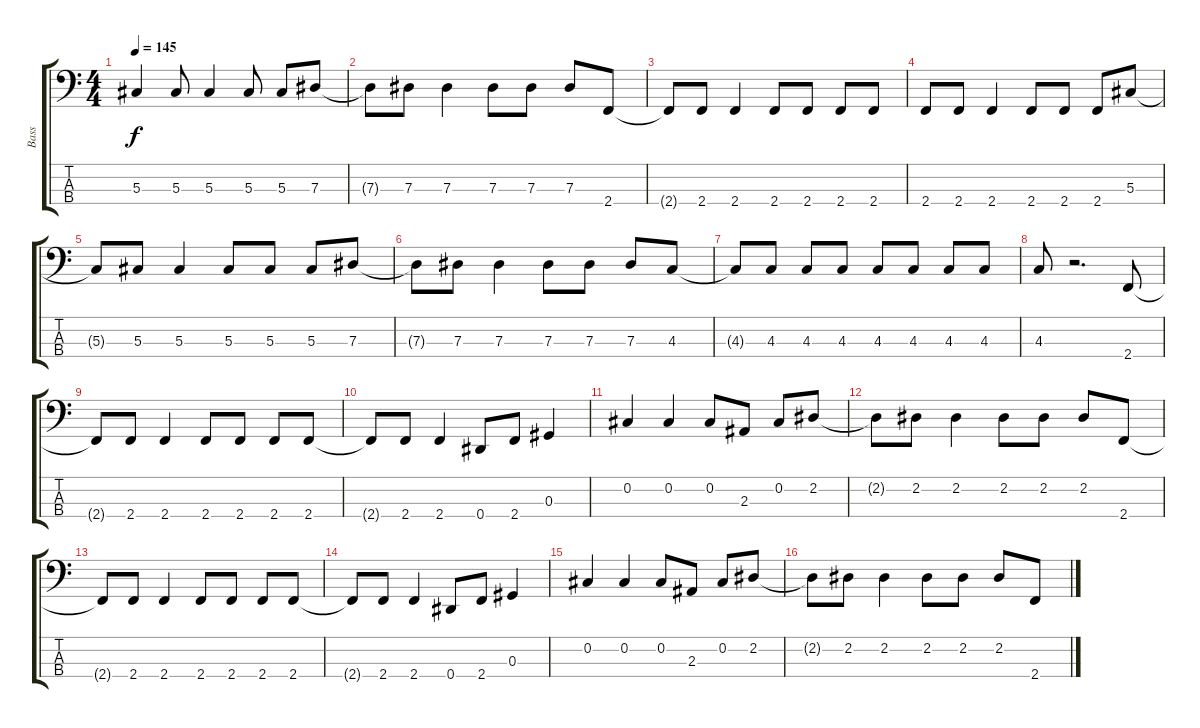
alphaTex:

\track ("Bass" "Bass") {instrument electricbasspick}
\staff {score tabs}
\tuning (Gb2 Db2 Ab1 Eb1) {hide}
\ts (4 4)
\tempo 145
\clef f4
\ks c
5.3.4{dy f} 5.3.8 5.3.4 5.3.8 5.3.8 7.3.8 |
7.3{t}.8 7.3.8 7.3.4 7.3.8 7.3.8 7.3.8 2.4.8 |
2.4{t}.8 2.4.8 2.4.4 2.4.8 2.4.8 2.4.8 2.4.8 |
2.4.8 2.4.8 2.4.4 2.4.8 2.4.8 2.4.8 5.3.8 |
5.3{t}.8 5.3.8 5.3.4 5.3.8 5.3.8 5.3.8 7.3.8 |
7.3{t}.8 7.3.8 7.3.4 7.3.8 7.3.8 7.3.8 4.3.8 |
4.3{t}.8 4.3.8 4.3.8 4.3.8 4.3.8 4.3.8 4.3.8 4.3.8 |
4.3.8 r.2{d} 2.4.8 |
2.4{t}.8 2.4.8 2.4.4 2.4.8 2.4.8 2.4.8 2.4.8 |
2.4{t}.8 2.4.8 2.4.4 0.4.8 2.4.8 0.3.4 |
0.2.4 0.2.4 0.2.8 2.3.8 0.2.8 2.2.8 |
2.2{t}.8 2.2.8 2.2.4 2.2.8 2.2.8 2.2.8 2.4.8 |
2.4{t}.8 2.4.8 2.4.4 2.4.8 2.4.8 2.4.8 2.4.8 |
2.4{t}.8 2.4.8 2.4.4 0.4.8 2.4.8 0.3.4 |
0.2.4 0.2.4 0.2.8 2.3.8 0.2.8 2.2.8 |
2.2{t}.8 2.2.8 2.2.4 2.2.8 2.2.8 2.2.8 2.4.8
